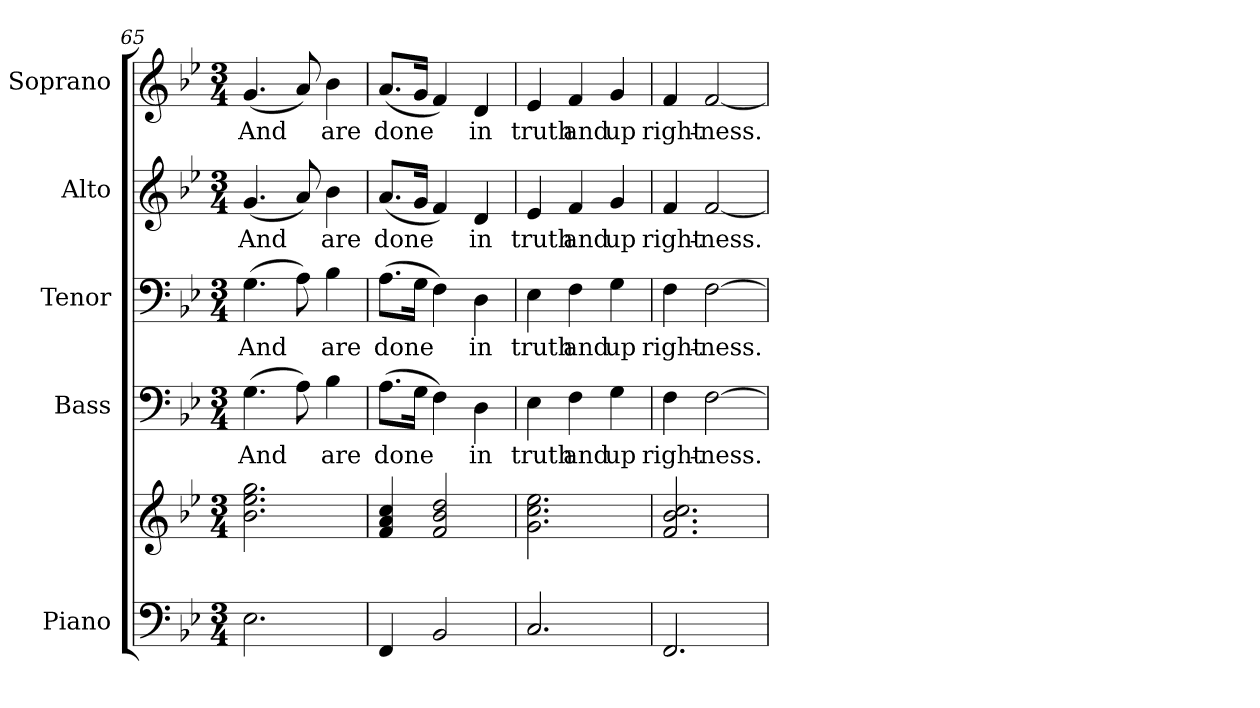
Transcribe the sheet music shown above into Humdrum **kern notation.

**kern	**kern	**kern	**text	**kern	**text	**kern	**text	**kern	**text
*part5	*part5	*part4	*part4	*part3	*part3	*part2	*part2	*part1	*part1
*staff6	*staff5	*staff4	*staff4	*staff3	*staff3	*staff2	*staff2	*staff1	*staff1
*I"Piano	*	*I"Bass	*	*I"Tenor	*	*I"Alto	*	*I"Soprano	*
*I'Pno.	*	*I'B.	*	*I'T.	*	*I'A.	*	*I'S.	*
*clefF4	*clefG2	*clefF4	*	*clefF4	*	*clefG2	*	*clefG2	*
*k[b-e-]	*k[b-e-]	*k[b-e-]	*	*k[b-e-]	*	*k[b-e-]	*	*k[b-e-]	*
*B-:	*B-:	*B-:	*	*B-:	*	*B-:	*	*B-:	*
*M3/4	*M3/4	*M3/4	*	*M3/4	*	*M3/4	*	*M3/4	*
=65	=65	=65	=65	=65	=65	=65	=65	=65	=65
!	!	!	!LO:LY:b:color=#000000	!	!	!	!	!	!
!	!	!	!	!	!LO:LY:b:color=#000000	!	!	!	!
!	!	!	!	!	!	!	!LO:LY:b:color=#000000	!	!
!	!	!	!	!	!	!	!	!	!LO:LY:b:color=#000000
2.E-i\	2.b-i\ 2.ee-i 2.ggi	(4.Gi\	And	(4.Gi\	And	(4.gi/	And	(4.gi/	And
.	.	8Ai\)	.	8Ai\)	.	8ai/)	.	8ai/)	.
!	!	!	!LO:LY:b:color=#000000	!	!	!	!	!	!
!	!	!	!	!	!LO:LY:b:color=#000000	!	!	!	!
!	!	!	!	!	!	!	!LO:LY:b:color=#000000	!	!
!	!	!	!	!	!	!	!	!	!LO:LY:b:color=#000000
.	.	4B-i\	are	4B-i\	are	4b-i\	are	4b-i\	are
!!LO:PB:g=z
=66	=66	=66	=66	=66	=66	=66	=66	=66	=66
!	!	!	!LO:LY:b:color=#000000	!	!	!	!	!	!
!	!	!	!	!	!LO:LY:b:color=#000000	!	!	!	!
!	!	!	!	!	!	!	!LO:LY:b:color=#000000	!	!
!	!	!	!	!	!	!	!	!	!LO:LY:b:color=#000000
4FFi/	4fi/ 4ai 4cci	(8.Ai\L	done	(8.Ai\L	done	(8.ai/L	done	(8.ai/L	done
.	.	16Gi\Jk	.	16Gi\Jk	.	16gi/Jk	.	16gi/Jk	.
2BB-i/	2fi/ 2b-i 2ddi	4Fi\)	.	4Fi\)	.	4fi/)	.	4fi/)	.
!	!	!	!LO:LY:b:color=#000000	!	!	!	!	!	!
!	!	!	!	!	!LO:LY:b:color=#000000	!	!	!	!
!	!	!	!	!	!	!	!LO:LY:b:color=#000000	!	!
!	!	!	!	!	!	!	!	!	!LO:LY:b:color=#000000
.	.	4Di\	in	4Di\	in	4di/	in	4di/	in
=67	=67	=67	=67	=67	=67	=67	=67	=67	=67
!	!	!	!LO:LY:b:color=#000000	!	!	!	!	!	!
!	!	!	!	!	!LO:LY:b:color=#000000	!	!	!	!
!	!	!	!	!	!	!	!LO:LY:b:color=#000000	!	!
!	!	!	!	!	!	!	!	!	!LO:LY:b:color=#000000
2.Ci/	2.gi\ 2.cci 2.ee-i	4E-i\	truth	4E-i\	truth	4e-i/	truth	4e-i/	truth
!	!	!	!LO:LY:b:color=#000000	!	!	!	!	!	!
!	!	!	!	!	!LO:LY:b:color=#000000	!	!	!	!
!	!	!	!	!	!	!	!LO:LY:b:color=#000000	!	!
!	!	!	!	!	!	!	!	!	!LO:LY:b:color=#000000
.	.	4Fi\	and	4Fi\	and	4fi/	and	4fi/	and
!	!	!	!LO:LY:b:color=#000000	!	!	!	!	!	!
!	!	!	!	!	!LO:LY:b:color=#000000	!	!	!	!
!	!	!	!	!	!	!	!LO:LY:b:color=#000000	!	!
!	!	!	!	!	!	!	!	!	!LO:LY:b:color=#000000
.	.	4Gi\	up	4Gi\	up	4gi/	up	4gi/	up
=68	=68	=68	=68	=68	=68	=68	=68	=68	=68
!	!	!	!LO:LY:b:color=#000000	!	!	!	!	!	!
!	!	!	!	!	!LO:LY:b:color=#000000	!	!	!	!
!	!	!	!	!	!	!	!LO:LY:b:color=#000000	!	!
!	!	!	!	!	!	!	!	!	!LO:LY:b:color=#000000
2.FFi/	2.fi/ 2.b-i 2.cci	4Fi\	right-	4Fi\	right-	4fi/	right-	4fi/	right-
!	!	!	!LO:LY:b:color=#000000	!	!	!	!	!	!
!	!	!	!	!	!LO:LY:b:color=#000000	!	!	!	!
!	!	!	!	!	!	!	!LO:LY:b:color=#000000	!	!
!	!	!	!	!	!	!	!	!	!LO:LY:b:color=#000000
.	.	[>2Fi\	-ness.	[>2Fi\	-ness.	[<2fi/	-ness.	[<2fi/	-ness.
=	=	=	=	=	=	=	=	=	=
*-	*-	*-	*-	*-	*-	*-	*-	*-	*-
